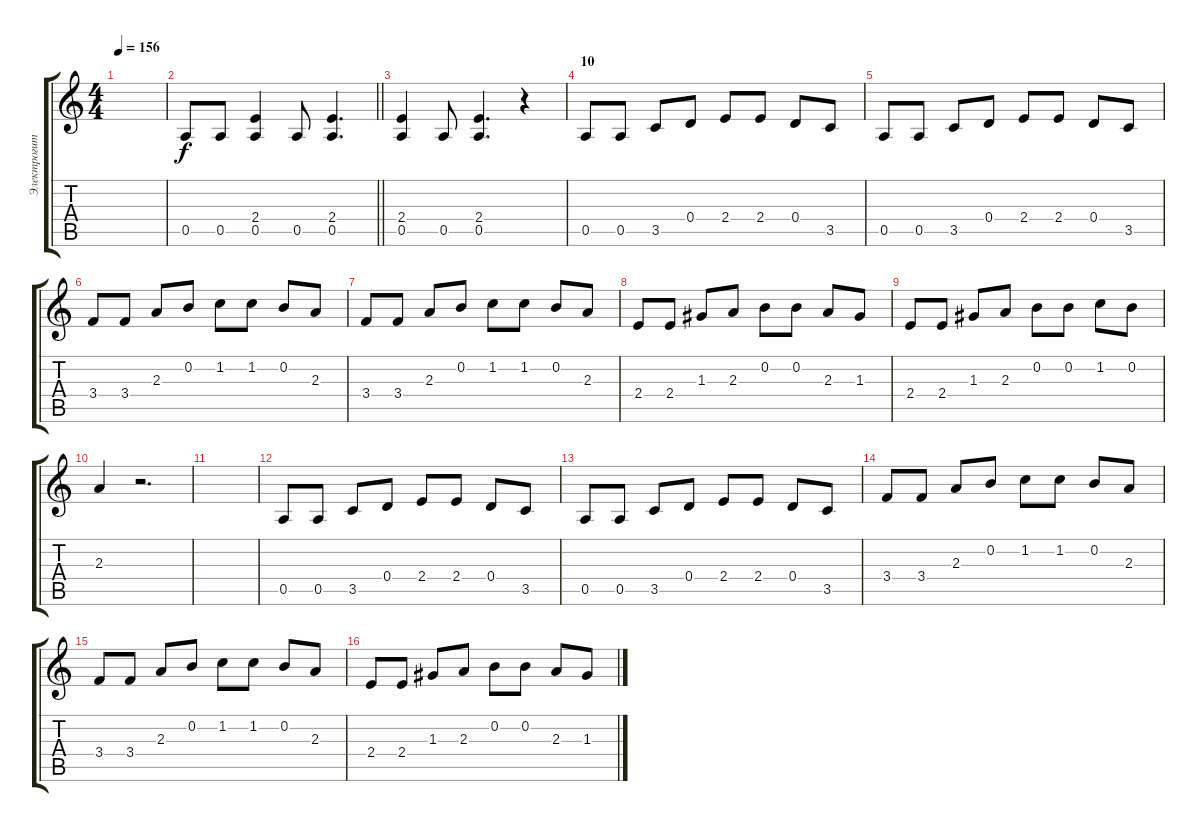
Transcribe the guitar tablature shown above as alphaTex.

\track ("Электрогитара" "Электрогит") {instrument overdrivenguitar}
\staff {score tabs}
\tuning (E4 B3 G3 D3 A2 E2) {hide}
\ts (4 4)
\tempo 156
\clef g2
\ks c
|
\barLineRight lightlight
0.5.8 0.5.8 (2.4 0.5).4 0.5.8 (2.4 0.5).4{d} |
(2.4 0.5).4 0.5.8 (2.4 0.5).4{d} r.4 |
\section ("" "10")
0.5.8{volume 10 balance 12 instrument electricguitarmuted} 0.5.8 3.5.8 0.4.8 2.4.8 2.4.8 0.4.8 3.5.8 |
0.5.8 0.5.8 3.5.8 0.4.8 2.4.8 2.4.8 0.4.8 3.5.8 |
3.4.8 3.4.8 2.3.8 0.2.8 1.2.8 1.2.8 0.2.8 2.3.8 |
3.4.8 3.4.8 2.3.8 0.2.8 1.2.8 1.2.8 0.2.8 2.3.8 |
2.4.8 2.4.8 1.3.8 2.3.8 0.2.8 0.2.8 2.3.8 1.3.8 |
2.4.8 2.4.8 1.3.8 2.3.8 0.2.8 0.2.8 1.2.8 0.2.8 |
2.3.4 r.2{d} |
|
0.5.8{volume 10 balance 12 instrument electricguitarmuted} 0.5.8 3.5.8 0.4.8 2.4.8 2.4.8 0.4.8 3.5.8 |
0.5.8 0.5.8 3.5.8 0.4.8 2.4.8 2.4.8 0.4.8 3.5.8 |
3.4.8 3.4.8 2.3.8 0.2.8 1.2.8 1.2.8 0.2.8 2.3.8 |
3.4.8 3.4.8 2.3.8 0.2.8 1.2.8 1.2.8 0.2.8 2.3.8 |
2.4.8 2.4.8 1.3.8 2.3.8 0.2.8 0.2.8 2.3.8 1.3.8
